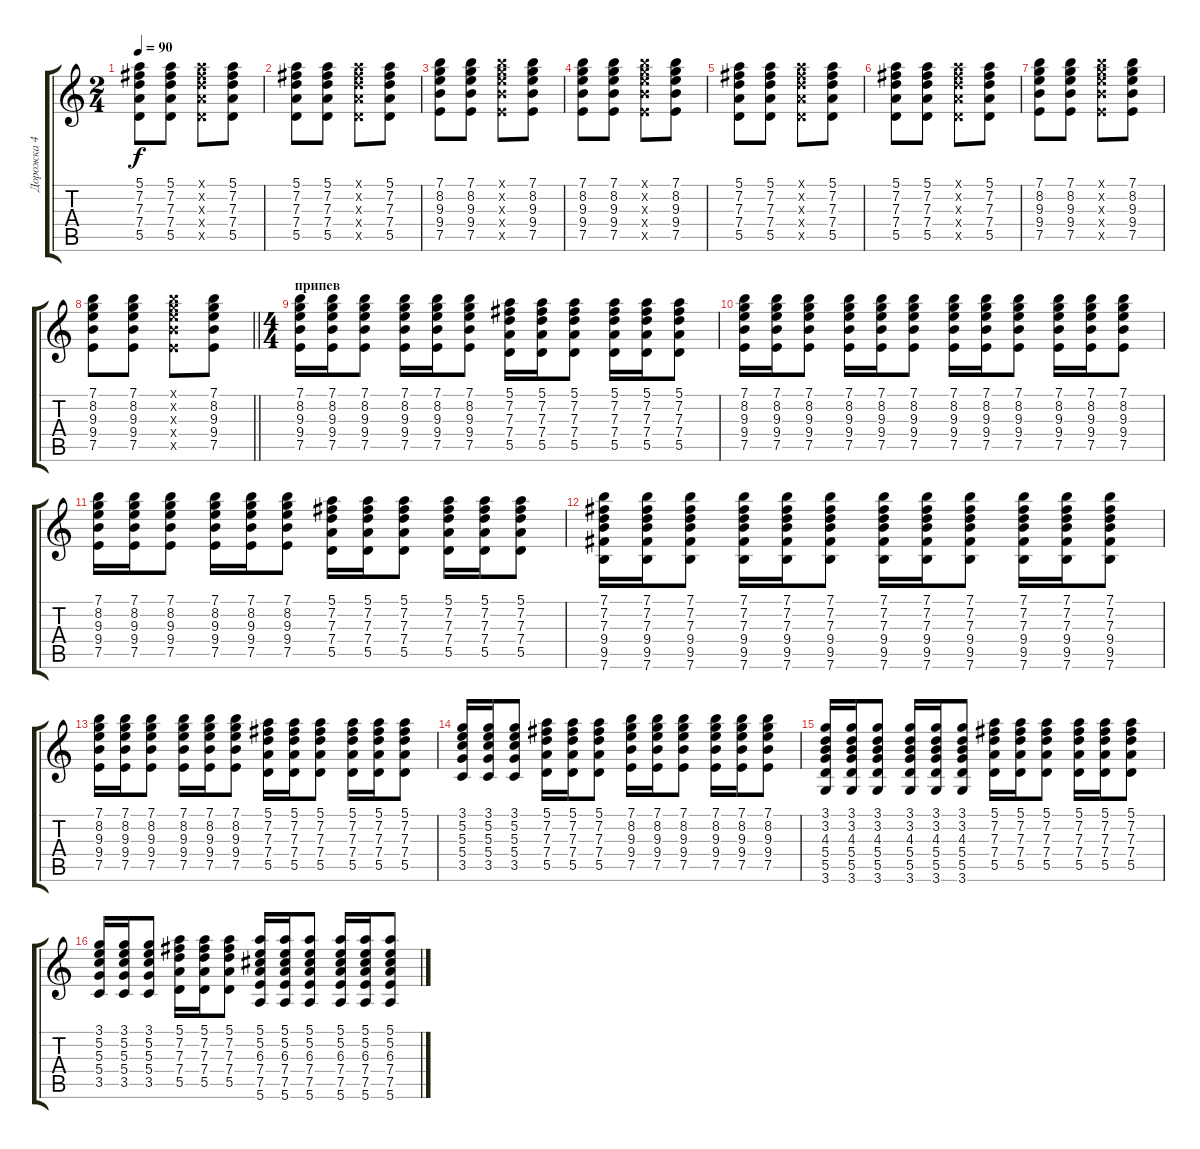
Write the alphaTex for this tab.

\track ("Дорожка 4" "Дорожка 4") {instrument electricguitarclean}
\staff {score tabs}
\tuning (E4 B3 G3 D3 A2 E2) {hide}
\ts (2 4)
\tempo 90
\clef g2
\ks c
(5.1 7.2 7.3 7.4 5.5).8{dy f} (5.1 7.2 7.3 7.4 5.5).8 (5.1{x} 7.2{x} 7.3{x} 7.4{x} 5.5{x}).8 (5.1 7.2 7.3 7.4 5.5).8 |
(5.1 7.2 7.3 7.4 5.5).8 (5.1 7.2 7.3 7.4 5.5).8 (5.1{x} 7.2{x} 7.3{x} 7.4{x} 5.5{x}).8 (5.1 7.2 7.3 7.4 5.5).8 |
(7.1 8.2 9.3 9.4 7.5).8 (7.1 8.2 9.3 9.4 7.5).8 (7.1{x} 8.2{x} 9.3{x} 9.4{x} 7.5{x}).8 (7.1 8.2 9.3 9.4 7.5).8 |
(7.1 8.2 9.3 9.4 7.5).8 (7.1 8.2 9.3 9.4 7.5).8 (7.1{x} 8.2{x} 9.3{x} 9.4{x} 7.5{x}).8 (7.1 8.2 9.3 9.4 7.5).8 |
(5.1 7.2 7.3 7.4 5.5).8 (5.1 7.2 7.3 7.4 5.5).8 (5.1{x} 7.2{x} 7.3{x} 7.4{x} 5.5{x}).8 (5.1 7.2 7.3 7.4 5.5).8 |
(5.1 7.2 7.3 7.4 5.5).8 (5.1 7.2 7.3 7.4 5.5).8 (5.1{x} 7.2{x} 7.3{x} 7.4{x} 5.5{x}).8 (5.1 7.2 7.3 7.4 5.5).8 |
(7.1 8.2 9.3 9.4 7.5).8 (7.1 8.2 9.3 9.4 7.5).8 (7.1{x} 8.2{x} 9.3{x} 9.4{x} 7.5{x}).8 (7.1 8.2 9.3 9.4 7.5).8 |
\barLineRight lightlight
(7.1 8.2 9.3 9.4 7.5).8 (7.1 8.2 9.3 9.4 7.5).8 (7.1{x} 8.2{x} 9.3{x} 9.4{x} 7.5{x}).8 (7.1 8.2 9.3 9.4 7.5).8 |
\ts (4 4)
\section ("" "припев")
(7.1 8.2 9.3 9.4 7.5).16 (7.1 8.2 9.3 9.4 7.5).16 (7.1 8.2 9.3 9.4 7.5).8 (7.1 8.2 9.3 9.4 7.5).16 (7.1 8.2 9.3 9.4 7.5).16 (7.1 8.2 9.3 9.4 7.5).8 (5.1 7.2 7.3 7.4 5.5).16 (5.1 7.2 7.3 7.4 5.5).16 (5.1 7.2 7.3 7.4 5.5).8 (5.1 7.2 7.3 7.4 5.5).16 (5.1 7.2 7.3 7.4 5.5).16 (5.1 7.2 7.3 7.4 5.5).8 |
(7.1 8.2 9.3 9.4 7.5).16 (7.1 8.2 9.3 9.4 7.5).16 (7.1 8.2 9.3 9.4 7.5).8 (7.1 8.2 9.3 9.4 7.5).16 (7.1 8.2 9.3 9.4 7.5).16 (7.1 8.2 9.3 9.4 7.5).8 (7.1 8.2 9.3 9.4 7.5).16 (7.1 8.2 9.3 9.4 7.5).16 (7.1 8.2 9.3 9.4 7.5).8 (7.1 8.2 9.3 9.4 7.5).16 (7.1 8.2 9.3 9.4 7.5).16 (7.1 8.2 9.3 9.4 7.5).8 |
(7.1 8.2 9.3 9.4 7.5).16 (7.1 8.2 9.3 9.4 7.5).16 (7.1 8.2 9.3 9.4 7.5).8 (7.1 8.2 9.3 9.4 7.5).16 (7.1 8.2 9.3 9.4 7.5).16 (7.1 8.2 9.3 9.4 7.5).8 (5.1 7.2 7.3 7.4 5.5).16 (5.1 7.2 7.3 7.4 5.5).16 (5.1 7.2 7.3 7.4 5.5).8 (5.1 7.2 7.3 7.4 5.5).16 (5.1 7.2 7.3 7.4 5.5).16 (5.1 7.2 7.3 7.4 5.5).8 |
(7.1 7.2 7.3 9.4 9.5 7.6).16 (7.1 7.2 7.3 9.4 9.5 7.6).16 (7.1 7.2 7.3 9.4 9.5 7.6).8 (7.1 7.2 7.3 9.4 9.5 7.6).16 (7.1 7.2 7.3 9.4 9.5 7.6).16 (7.1 7.2 7.3 9.4 9.5 7.6).8 (7.1 7.2 7.3 9.4 9.5 7.6).16 (7.1 7.2 7.3 9.4 9.5 7.6).16 (7.1 7.2 7.3 9.4 9.5 7.6).8 (7.1 7.2 7.3 9.4 9.5 7.6).16 (7.1 7.2 7.3 9.4 9.5 7.6).16 (7.1 7.2 7.3 9.4 9.5 7.6).8 |
(7.1 8.2 9.3 9.4 7.5).16 (7.1 8.2 9.3 9.4 7.5).16 (7.1 8.2 9.3 9.4 7.5).8 (7.1 8.2 9.3 9.4 7.5).16 (7.1 8.2 9.3 9.4 7.5).16 (7.1 8.2 9.3 9.4 7.5).8 (5.1 7.2 7.3 7.4 5.5).16 (5.1 7.2 7.3 7.4 5.5).16 (5.1 7.2 7.3 7.4 5.5).8 (5.1 7.2 7.3 7.4 5.5).16 (5.1 7.2 7.3 7.4 5.5).16 (5.1 7.2 7.3 7.4 5.5).8 |
(3.1 5.2 5.3 5.4 3.5).16 (3.1 5.2 5.3 5.4 3.5).16 (3.1 5.2 5.3 5.4 3.5).8 (5.1 7.2 7.3 7.4 5.5).16 (5.1 7.2 7.3 7.4 5.5).16 (5.1 7.2 7.3 7.4 5.5).8 (7.1 8.2 9.3 9.4 7.5).16 (7.1 8.2 9.3 9.4 7.5).16 (7.1 8.2 9.3 9.4 7.5).8 (7.1 8.2 9.3 9.4 7.5).16 (7.1 8.2 9.3 9.4 7.5).16 (7.1 8.2 9.3 9.4 7.5).8 |
(3.1 3.2 4.3 5.4 5.5 3.6).16 (3.1 3.2 4.3 5.4 5.5 3.6).16 (3.1 3.2 4.3 5.4 5.5 3.6).8 (3.1 3.2 4.3 5.4 5.5 3.6).16 (3.1 3.2 4.3 5.4 5.5 3.6).16 (3.1 3.2 4.3 5.4 5.5 3.6).8 (5.1 7.2 7.3 7.4 5.5).16 (5.1 7.2 7.3 7.4 5.5).16 (5.1 7.2 7.3 7.4 5.5).8 (5.1 7.2 7.3 7.4 5.5).16 (5.1 7.2 7.3 7.4 5.5).16 (5.1 7.2 7.3 7.4 5.5).8 |
(3.1 5.2 5.3 5.4 3.5).16 (3.1 5.2 5.3 5.4 3.5).16 (3.1 5.2 5.3 5.4 3.5).8 (5.1 7.2 7.3 7.4 5.5).16 (5.1 7.2 7.3 7.4 5.5).16 (5.1 7.2 7.3 7.4 5.5).8 (5.1 5.2 6.3 7.4 7.5 5.6).16 (5.1 5.2 6.3 7.4 7.5 5.6).16 (5.1 5.2 6.3 7.4 7.5 5.6).8 (5.1 5.2 6.3 7.4 7.5 5.6).16 (5.1 5.2 6.3 7.4 7.5 5.6).16 (5.1 5.2 6.3 7.4 7.5 5.6).8
